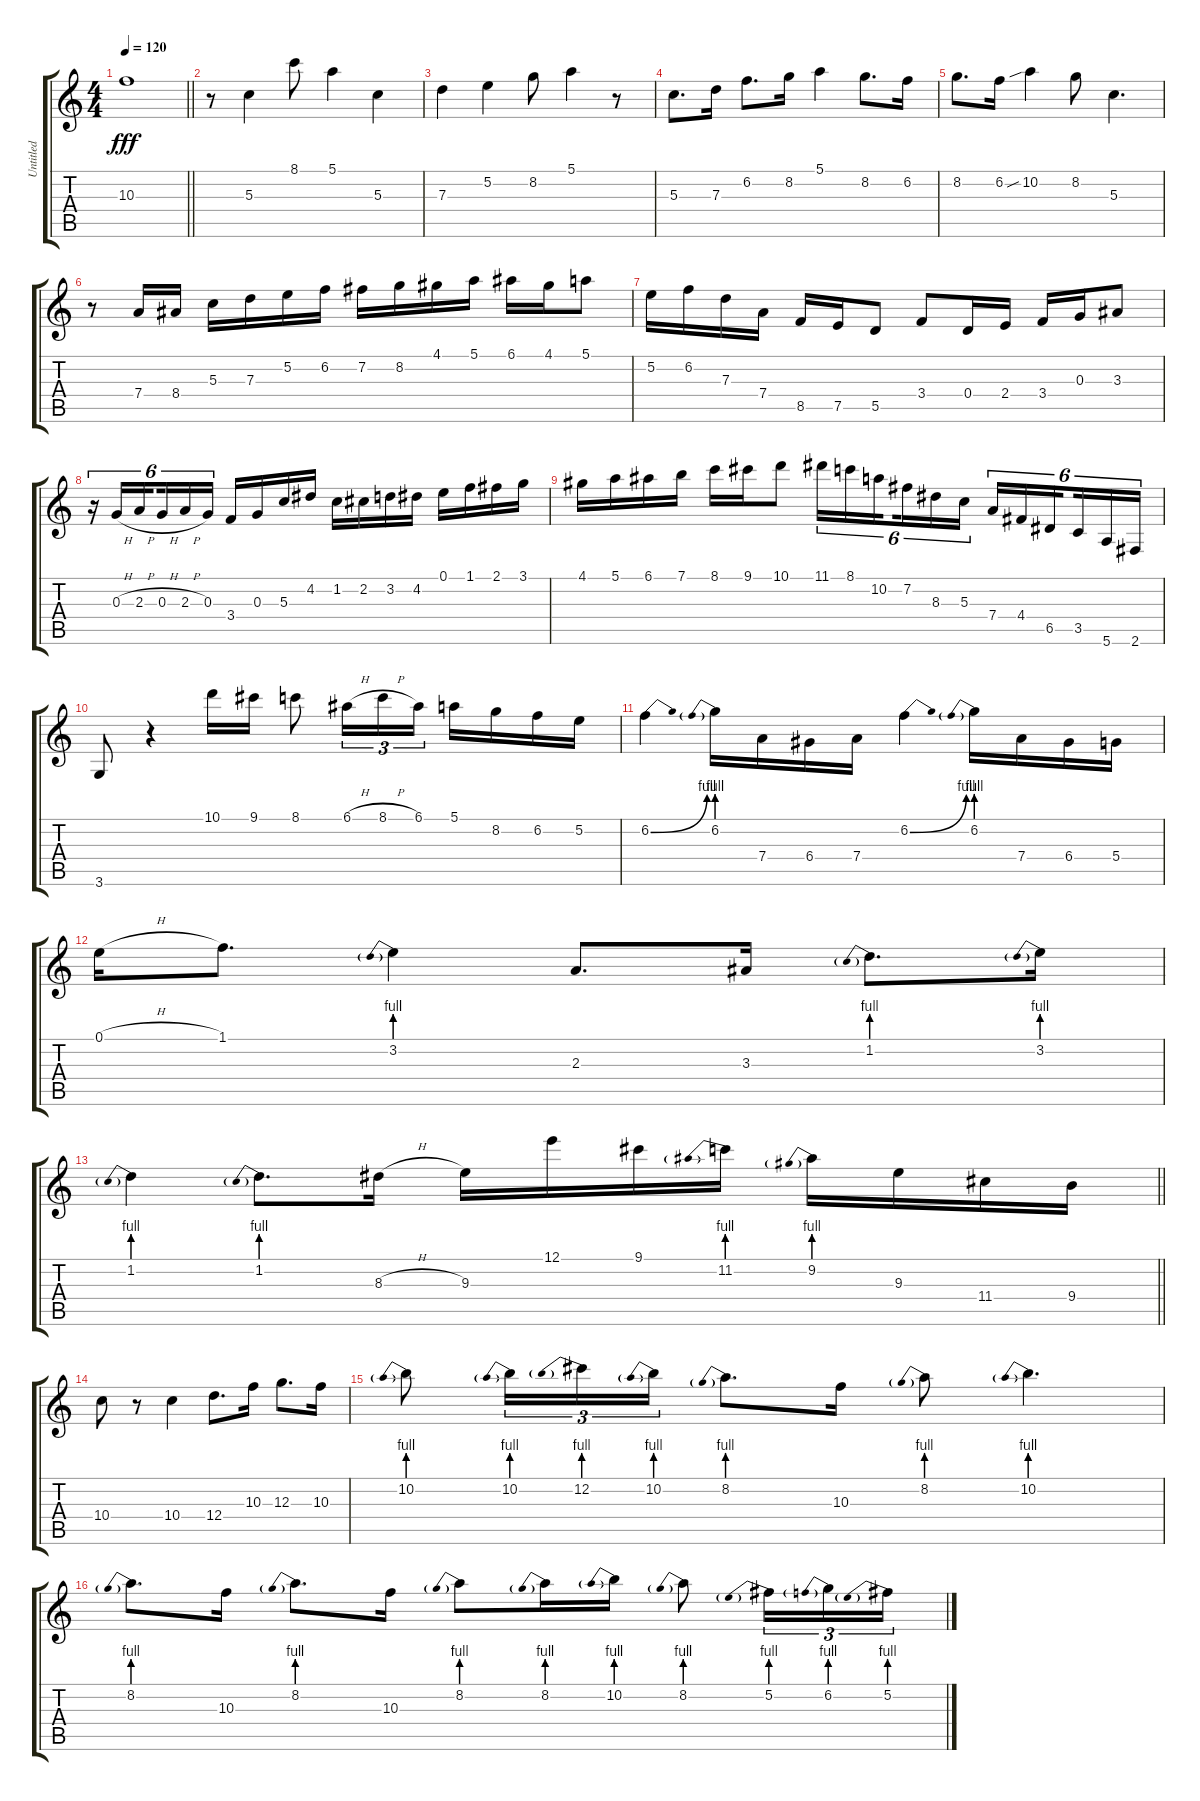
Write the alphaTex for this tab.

\track ("Untitled" "Untitled") {instrument acousticguitarsteel}
\staff {score tabs}
\tuning (E4 B3 G3 D3 A2 E2) {hide}
\ts (4 4)
\tempo 120
\clef g2
\barLineRight lightlight
\ks c
10.3.1{dy fff} |
r.8 5.3.4 8.1.8 5.1.4 5.3.4 |
7.3.4 5.2.4 8.2.8 5.1.4 r.8 |
5.3.8{d} 7.3.16 6.2.8{d} 8.2.16 5.1.4 8.2.8{d} 6.2.16 |
8.2.8{d} 6.2.16 10.2{sib}.4 8.2.8 5.3.4{d} |
r.8 7.4.16 8.4.16 5.3.16 7.3.16 5.2.16 6.2.16 7.2.16 8.2.16 4.1.16 5.1.16 6.1.16 4.1.16 5.1.8 |
5.2.16 6.2.16 7.3.16 7.4.16 8.5.16 7.5.16 5.5.8 3.4.8 0.4.16 2.4.16 3.4.16 0.3.16 3.3.8 |
r.16{tu (6 4)} 0.3{h}.16{tu (6 4)} 2.3{h}.16{tu (6 4) beam splitsecondary} 0.3{h}.16{tu (6 4)} 2.3{h}.16{tu (6 4)} 0.3.16{tu (6 4)} 3.4.16 0.3.16 5.3.16 4.2.16 1.2.16 2.2.16 3.2.16 4.2.16 0.1.16 1.1.16 2.1.16 3.1.16 |
4.1.16 5.1.16 6.1.16 7.1.16 8.1.16 9.1.16 10.1.8 11.1.16{tu (6 4)} 8.1.16{tu (6 4)} 10.2.16{tu (6 4) beam splitsecondary} 7.2.16{tu (6 4)} 8.3.16{tu (6 4)} 5.3.16{tu (6 4)} 7.4.16{tu (6 4)} 4.4.16{tu (6 4)} 6.5.16{tu (6 4) beam splitsecondary} 3.5.16{tu (6 4)} 5.6.16{tu (6 4)} 2.6.16{tu (6 4)} |
3.6.8 r.4 10.1.16 9.1.16 8.1.8 6.1{h}.16{tu (3 2)} 8.1{h}.16{tu (3 2)} 6.1.16{tu (3 2)} 5.1.16 8.2.16 6.2.16 5.2.16 |
6.2{be (bend 0 0 60 4)}.4 6.2{be (prebend 0 4 60 4)}.16 7.4.16 6.4.16 7.4.16 6.2{be (bend 0 0 60 4)}.4 6.2{be (prebend 0 4 60 4)}.16 7.4.16 6.4.16 5.4.16 |
0.1{h}.16 1.1.8{d} 3.2{be (prebend 0 4 60 4)}.4 2.3.8{d} 3.3.16 1.2{be (prebend 0 4 60 4)}.8{d} 3.2{be (prebend 0 4 60 4)}.16 |
\barLineRight lightlight
1.2{be (prebend 0 4 60 4)}.4 1.2{be (prebend 0 4 60 4)}.8{d} 8.3{h}.16 9.3.16 12.1.16 9.1.16 11.2{be (prebend 0 4 60 4)}.16 9.2{be (prebend 0 4 60 4)}.16 9.3.16 11.4.16 9.4.16 |
10.4.8 r.8 10.4.4 12.4.8{d} 10.3.16 12.3.8{d} 10.3.16 |
10.2{be (prebend 0 4 60 4)}.8 10.2{be (prebend 0 4 60 4)}.16{tu (3 2)} 12.2{be (prebend 0 4 60 4)}.16{tu (3 2)} 10.2{be (prebend 0 4 60 4)}.16{tu (3 2)} 8.2{be (prebend 0 4 60 4)}.8{d} 10.3.16 8.2{be (prebend 0 4 60 4)}.8 10.2{be (prebend 0 4 60 4)}.4{d} |
8.2{be (prebend 0 4 60 4)}.8{d} 10.3.16 8.2{be (prebend 0 4 60 4)}.8{d} 10.3.16 8.2{be (prebend 0 4 60 4)}.8 8.2{be (prebend 0 4 60 4)}.16 10.2{be (prebend 0 4 60 4)}.16 8.2{be (prebend 0 4 60 4)}.8 5.2{be (prebend 0 4 60 4)}.16{tu (3 2)} 6.2{be (prebend 0 4 60 4)}.16{tu (3 2)} 5.2{be (prebend 0 4 60 4)}.16{tu (3 2)}
